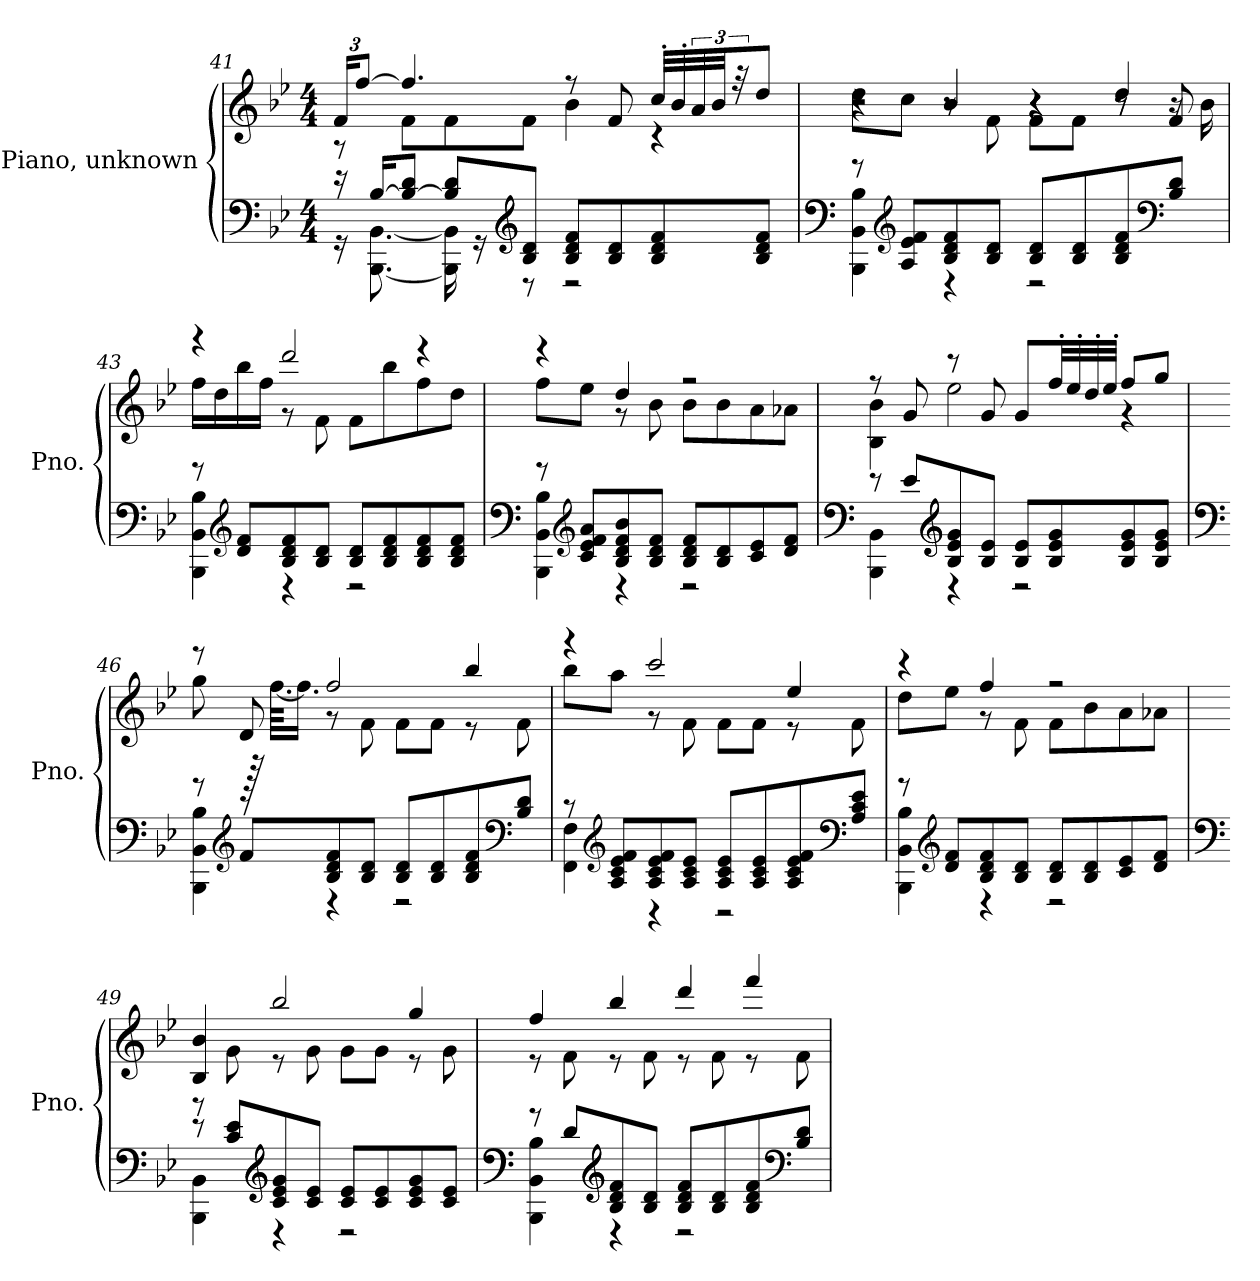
**kern	**kern
*part1	*part1
*staff2	*staff1
*I"Piano, unknown	*
*I'Pno.	*
*clefF4	*clefG2
*k[b-e-]	*k[b-e-]
*M4/4	*M4/4
=41	=41
*^	*
*	*	*Xbrackettup
*	*	*^
16r	16r	24f/KL	8r
.	.	[12ff/J	.
[16B-/KL	[8.BBB-\ [8.BB-\	.	.
8B-/_ 8d/J	.	4.ff/]	8f\L
8B-/] 8d/L	16BBB-\] 16BB-\]	.	8f\
.	16r	.	.
*clefG2	*	*	*
8B-/ 8d/J	8r	.	8f\J
8B-/ 8d/ 8f/L	2r	8r	4b-\
8B-/ 8d/	.	8f/	.
8B-/ 8d/ 8f/	.	32cc'/LLL	4r
.	.	32b-'/	.
*	*	*brackettup	*
.	.	48a/	.
.	.	48b-/JJJ	.
.	.	48r	.
8B-/ 8d/ 8f/J	.	8dd/	.
*	*	*v	*v
!!LO:LB:g=z
=42	=42	=42
*clefF4	*	*
*	*	*^
*	*	*	*^
8r	4BBB-\ 4BB-\ 4B-\	4r	8dd\L	2r
*clefG2	*	*	*	*
8A/ 8e-/ 8f/L	.	.	8cc\J	.
8B-/ 8d/ 8f/	4r	4b-/	8r	.
8B-/ 8d/J	.	.	8f\	.
8B-/ 8d/L	2r	4r	8f\L	4r
8B-/ 8d/	.	.	8f\J	.
8B-/ 8d/ 8f/	.	4dd/	8r	8r
*clefF4	*	*	*	*
8B-/ 8d/J	.	.	16r	8f/
.	.	.	16b-\	.
*	*	*	*v	*v
=43	=43	=43	=43
8r	4BBB-\ 4BB-\ 4B-\	4r	16ff\LL
.	.	.	16dd\
*clefG2	*	*	*
8d/ 8f/L	.	.	16bb-\
.	.	.	16ff\JJ
8B-/ 8d/ 8f/	4r	2ddd/	8r
8B-/ 8d/J	.	.	8f\
8B-/ 8d/L	2r	.	8f\L
8B-/ 8d/ 8f/	.	.	8bb-\
8B-/ 8d/ 8f/	.	4r	8ff\
8B-/ 8d/ 8f/J	.	.	8dd\J
!!LO:LB:g=z	!!
=44	=44	=44	=44
*clefF4	*	*	*
8r	4BBB-\ 4BB-\ 4B-\	4r	8ff\L
*clefG2	*	*	*
8c/ 8e-/ 8f/ 8a/L	.	.	8ee-\J
8B-/ 8d/ 8f/ 8b-/	4r	4dd/	8r
8B-/ 8d/ 8f/J	.	.	8b-\
8B-/ 8d/ 8f/L	2r	2r	8b-\L
8B-/ 8d/	.	.	8b-\
8c/ 8e-/	.	.	8a\
8d/ 8f/J	.	.	8a-X\J
=45	=45	=45	=45
*clefF4	*	*	*
8r	4BBB-\ 4BB-\	8r	4B-\ 4b-\
8e-/L	.	8g/	.
*clefG2	*	*	*
8B-/ 8e-/ 8g/	4r	8r	2ee-\
8B-/ 8e-/J	.	8g/	.
8B-/ 8e-/L	2r	8g/L	.
8B-/ 8e-/ 8g/	.	32ff'/LL	.
.	.	32ee-'/	.
.	.	32dd'/	.
.	.	32ee-'/JJJ	.
8B-/ 8e-/ 8g/	.	8ff/L	4r
8B-/ 8e-/ 8g/J	.	8gg/J	.
!!LO:LB:g=z	!!
=46	=46	=46	=46
*clefF4	*	*	*
8r	4BBB-\ 4BB-\ 4B-\	8r	8gg\
*clefG2	*	*	*
8f/L	.	8d/	128r
.	.	.	[64.ff\KKLL
.	.	.	16.ff\JJ]
8B-/ 8d/ 8f/	4r	2ff/	8r
8B-/ 8d/J	.	.	8f\
8B-/ 8d/L	2r	.	8f\L
8B-/ 8d/	.	.	8f\J
8B-/ 8d/ 8f/	.	4bb-/	8r
*clefF4	*	*	*
8B-/ 8d/J	.	.	8f\
=47	=47	=47	=47
8r	4FF\ 4F\	4r	8bb-\L
*clefG2	*	*	*
8A/ 8c/ 8e-/ 8f/L	.	.	8aa\J
8A/ 8c/ 8e-/ 8f/	4r	2ccc/	8r
8A/ 8c/ 8e-/J	.	.	8f\
8A/ 8c/ 8e-/L	2r	.	8f\L
8A/ 8c/ 8e-/	.	.	8f\J
8A/ 8c/ 8e-/ 8f/	.	4ee-/	8r
*clefF4	*	*	*
8A/ 8c/ 8e-/J	.	.	8f\
!!LO:LB:g=z	!!
=48	=48	=48	=48
8r	4BBB-\ 4BB-\ 4B-\	4r	8dd\L
*clefG2	*	*	*
8d/ 8f/L	.	.	8ee-\J
8B-/ 8d/ 8f/	4r	4ff/	8r
8B-/ 8d/J	.	.	8f\
8B-/ 8d/L	2r	2r	8f\L
8B-/ 8d/	.	.	8b-\
8c/ 8e-/	.	.	8a\
8d/ 8f/J	.	.	8a-X\J
=49	=49	=49	=49
*clefF4	*	*	*
8r	4BBB-\ 4BB-\	4B-/ 4b-/	8r
8c/ 8e-/L	.	.	8g\
*clefG2	*	*	*
8c/ 8e-/ 8g/	4r	2bb-/	8r
8c/ 8e-/J	.	.	8g\
8c/ 8e-/L	2r	.	8g\L
8c/ 8e-/	.	.	8g\J
8c/ 8e-/ 8g/	.	4gg/	8r
8c/ 8e-/J	.	.	8g\
=50	=50	=50	=50
*clefF4	*	*	*
8r	4BBB-\ 4BB-\ 4B-\	4ff/	8r
8d/L	.	.	8f\
*clefG2	*	*	*
8B-/ 8d/ 8f/	4r	4bb-/	8r
8B-/ 8d/J	.	.	8f\
8B-/ 8d/ 8f/L	2r	4ddd/	8r
8B-/ 8d/	.	.	8f\
8B-/ 8d/ 8f/	.	4fff/	8r
*clefF4	*	*	*
8B-/ 8d/J	.	.	8f\
*v	*v	*	*
*	*v	*v
=	=
*-	*-
